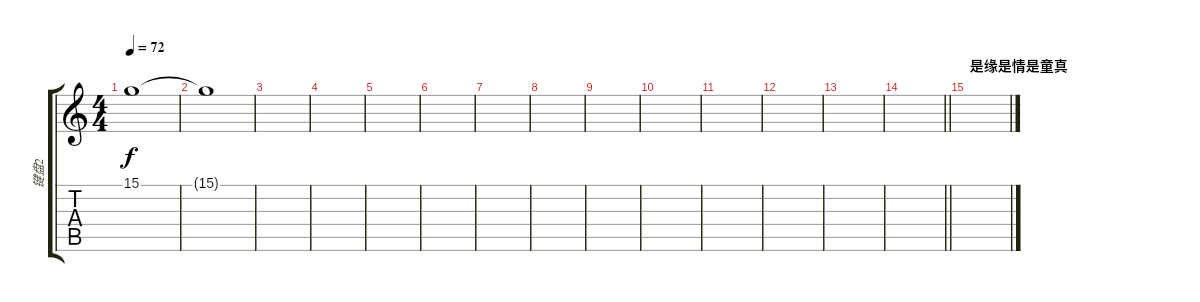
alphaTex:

\track ("键盘2" "键盘2") {instrument panflute}
\staff {score tabs}
\tuning (E4 B3 G3 D3 A2 E2) {hide}
\ts (4 4)
\tempo 72
\clef g2
\ks c
15.1.1{dy f} |
15.1{t}.1 |
|
|
|
|
|
|
|
|
|
|
|
\barLineRight lightlight
|
\section ("" "是缘是情是童真")
